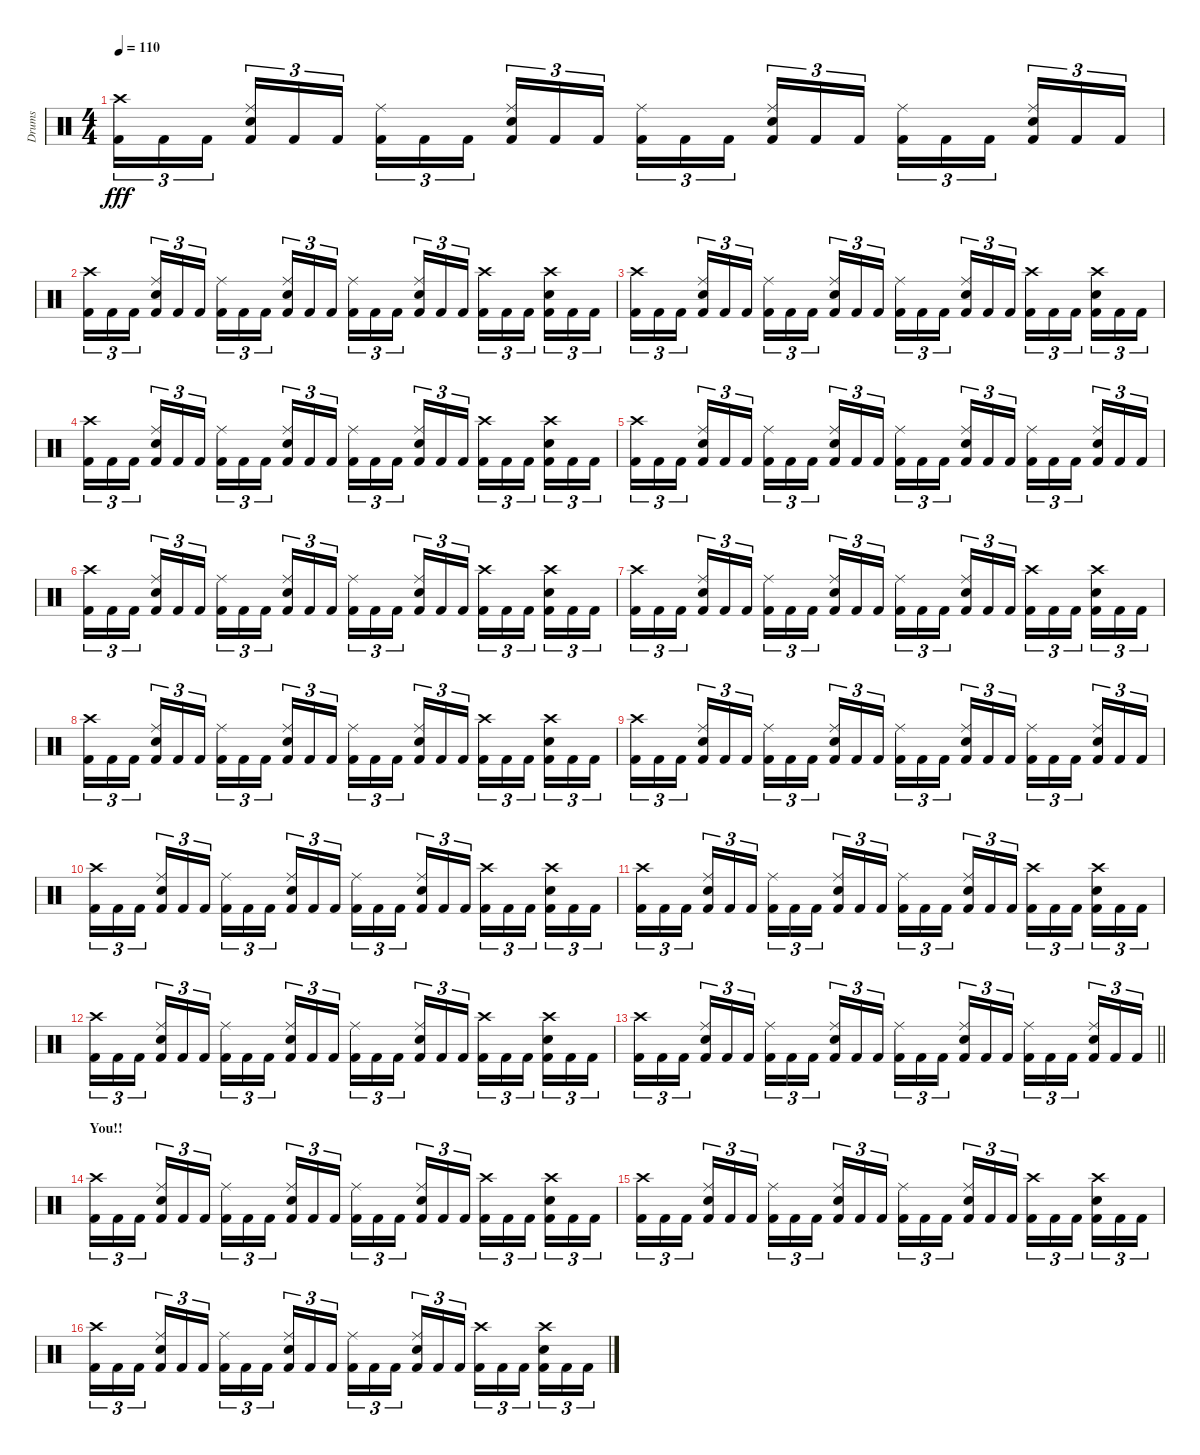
\track ("Drums" "Drums") {instrument percussion}
\staff {score}
\articulation defaults
\ts (4 4)
\tempo 110
\clef neutral
\ks c
("Crash high (hit)" "Kick (hit) 2").16{tu (3 2) dy fff} "Kick (hit) 2".16{tu (3 2)} "Kick (hit) 2".16{tu (3 2) beam splitsecondary} ("Ride (middle)" "Snare (hit) 2" "Kick (hit) 2").16{tu (3 2)} "Kick (hit) 2".16{tu (3 2)} "Kick (hit) 2".16{tu (3 2)} ("Ride (middle)" "Kick (hit) 2").16{tu (3 2)} "Kick (hit) 2".16{tu (3 2)} "Kick (hit) 2".16{tu (3 2) beam splitsecondary} ("Ride (middle)" "Snare (hit) 2" "Kick (hit) 2").16{tu (3 2)} "Kick (hit) 2".16{tu (3 2)} "Kick (hit) 2".16{tu (3 2)} ("Ride (middle)" "Kick (hit) 2").16{tu (3 2)} "Kick (hit) 2".16{tu (3 2)} "Kick (hit) 2".16{tu (3 2) beam splitsecondary} ("Ride (middle)" "Snare (hit) 2" "Kick (hit) 2").16{tu (3 2)} "Kick (hit) 2".16{tu (3 2)} "Kick (hit) 2".16{tu (3 2)} ("Ride (middle)" "Kick (hit) 2").16{tu (3 2)} "Kick (hit) 2".16{tu (3 2)} "Kick (hit) 2".16{tu (3 2) beam splitsecondary} ("Ride (middle)" "Snare (hit) 2" "Kick (hit) 2").16{tu (3 2)} "Kick (hit) 2".16{tu (3 2)} "Kick (hit) 2".16{tu (3 2)} |
("Crash high (hit)" "Kick (hit) 2").16{tu (3 2)} "Kick (hit) 2".16{tu (3 2)} "Kick (hit) 2".16{tu (3 2) beam splitsecondary} ("Ride (middle)" "Snare (hit) 2" "Kick (hit) 2").16{tu (3 2)} "Kick (hit) 2".16{tu (3 2)} "Kick (hit) 2".16{tu (3 2)} ("Ride (middle)" "Kick (hit) 2").16{tu (3 2)} "Kick (hit) 2".16{tu (3 2)} "Kick (hit) 2".16{tu (3 2) beam splitsecondary} ("Ride (middle)" "Snare (hit) 2" "Kick (hit) 2").16{tu (3 2)} "Kick (hit) 2".16{tu (3 2)} "Kick (hit) 2".16{tu (3 2)} ("Ride (middle)" "Kick (hit) 2").16{tu (3 2)} "Kick (hit) 2".16{tu (3 2)} "Kick (hit) 2".16{tu (3 2) beam splitsecondary} ("Ride (middle)" "Snare (hit) 2" "Kick (hit) 2").16{tu (3 2)} "Kick (hit) 2".16{tu (3 2)} "Kick (hit) 2".16{tu (3 2)} ("Crash high (hit)" "Kick (hit) 2").16{tu (3 2)} "Kick (hit) 2".16{tu (3 2)} "Kick (hit) 2".16{tu (3 2) beam splitsecondary} ("Crash high (hit)" "Snare (hit) 2" "Kick (hit) 2").16{tu (3 2)} "Kick (hit) 2".16{tu (3 2)} "Kick (hit) 2".16{tu (3 2)} |
("Crash high (hit)" "Kick (hit) 2").16{tu (3 2)} "Kick (hit) 2".16{tu (3 2)} "Kick (hit) 2".16{tu (3 2) beam splitsecondary} ("Ride (middle)" "Snare (hit) 2" "Kick (hit) 2").16{tu (3 2)} "Kick (hit) 2".16{tu (3 2)} "Kick (hit) 2".16{tu (3 2)} ("Ride (middle)" "Kick (hit) 2").16{tu (3 2)} "Kick (hit) 2".16{tu (3 2)} "Kick (hit) 2".16{tu (3 2) beam splitsecondary} ("Ride (middle)" "Snare (hit) 2" "Kick (hit) 2").16{tu (3 2)} "Kick (hit) 2".16{tu (3 2)} "Kick (hit) 2".16{tu (3 2)} ("Ride (middle)" "Kick (hit) 2").16{tu (3 2)} "Kick (hit) 2".16{tu (3 2)} "Kick (hit) 2".16{tu (3 2) beam splitsecondary} ("Ride (middle)" "Snare (hit) 2" "Kick (hit) 2").16{tu (3 2)} "Kick (hit) 2".16{tu (3 2)} "Kick (hit) 2".16{tu (3 2)} ("Crash high (hit)" "Kick (hit) 2").16{tu (3 2)} "Kick (hit) 2".16{tu (3 2)} "Kick (hit) 2".16{tu (3 2) beam splitsecondary} ("Crash high (hit)" "Snare (hit) 2" "Kick (hit) 2").16{tu (3 2)} "Kick (hit) 2".16{tu (3 2)} "Kick (hit) 2".16{tu (3 2)} |
("Crash high (hit)" "Kick (hit) 2").16{tu (3 2)} "Kick (hit) 2".16{tu (3 2)} "Kick (hit) 2".16{tu (3 2) beam splitsecondary} ("Ride (middle)" "Snare (hit) 2" "Kick (hit) 2").16{tu (3 2)} "Kick (hit) 2".16{tu (3 2)} "Kick (hit) 2".16{tu (3 2)} ("Ride (middle)" "Kick (hit) 2").16{tu (3 2)} "Kick (hit) 2".16{tu (3 2)} "Kick (hit) 2".16{tu (3 2) beam splitsecondary} ("Ride (middle)" "Snare (hit) 2" "Kick (hit) 2").16{tu (3 2)} "Kick (hit) 2".16{tu (3 2)} "Kick (hit) 2".16{tu (3 2)} ("Ride (middle)" "Kick (hit) 2").16{tu (3 2)} "Kick (hit) 2".16{tu (3 2)} "Kick (hit) 2".16{tu (3 2) beam splitsecondary} ("Ride (middle)" "Snare (hit) 2" "Kick (hit) 2").16{tu (3 2)} "Kick (hit) 2".16{tu (3 2)} "Kick (hit) 2".16{tu (3 2)} ("Crash high (hit)" "Kick (hit) 2").16{tu (3 2)} "Kick (hit) 2".16{tu (3 2)} "Kick (hit) 2".16{tu (3 2) beam splitsecondary} ("Crash high (hit)" "Snare (hit) 2" "Kick (hit) 2").16{tu (3 2)} "Kick (hit) 2".16{tu (3 2)} "Kick (hit) 2".16{tu (3 2)} |
("Crash high (hit)" "Kick (hit) 2").16{tu (3 2)} "Kick (hit) 2".16{tu (3 2)} "Kick (hit) 2".16{tu (3 2) beam splitsecondary} ("Ride (middle)" "Snare (hit) 2" "Kick (hit) 2").16{tu (3 2)} "Kick (hit) 2".16{tu (3 2)} "Kick (hit) 2".16{tu (3 2)} ("Ride (middle)" "Kick (hit) 2").16{tu (3 2)} "Kick (hit) 2".16{tu (3 2)} "Kick (hit) 2".16{tu (3 2) beam splitsecondary} ("Ride (middle)" "Snare (hit) 2" "Kick (hit) 2").16{tu (3 2)} "Kick (hit) 2".16{tu (3 2)} "Kick (hit) 2".16{tu (3 2)} ("Ride (middle)" "Kick (hit) 2").16{tu (3 2)} "Kick (hit) 2".16{tu (3 2)} "Kick (hit) 2".16{tu (3 2) beam splitsecondary} ("Ride (middle)" "Snare (hit) 2" "Kick (hit) 2").16{tu (3 2)} "Kick (hit) 2".16{tu (3 2)} "Kick (hit) 2".16{tu (3 2)} ("Ride (middle)" "Kick (hit) 2").16{tu (3 2)} "Kick (hit) 2".16{tu (3 2)} "Kick (hit) 2".16{tu (3 2) beam splitsecondary} ("Ride (middle)" "Snare (hit) 2" "Kick (hit) 2").16{tu (3 2)} "Kick (hit) 2".16{tu (3 2)} "Kick (hit) 2".16{tu (3 2)} |
("Crash high (hit)" "Kick (hit) 2").16{tu (3 2)} "Kick (hit) 2".16{tu (3 2)} "Kick (hit) 2".16{tu (3 2) beam splitsecondary} ("Ride (middle)" "Snare (hit) 2" "Kick (hit) 2").16{tu (3 2)} "Kick (hit) 2".16{tu (3 2)} "Kick (hit) 2".16{tu (3 2)} ("Ride (middle)" "Kick (hit) 2").16{tu (3 2)} "Kick (hit) 2".16{tu (3 2)} "Kick (hit) 2".16{tu (3 2) beam splitsecondary} ("Ride (middle)" "Snare (hit) 2" "Kick (hit) 2").16{tu (3 2)} "Kick (hit) 2".16{tu (3 2)} "Kick (hit) 2".16{tu (3 2)} ("Ride (middle)" "Kick (hit) 2").16{tu (3 2)} "Kick (hit) 2".16{tu (3 2)} "Kick (hit) 2".16{tu (3 2) beam splitsecondary} ("Ride (middle)" "Snare (hit) 2" "Kick (hit) 2").16{tu (3 2)} "Kick (hit) 2".16{tu (3 2)} "Kick (hit) 2".16{tu (3 2)} ("Crash high (hit)" "Kick (hit) 2").16{tu (3 2)} "Kick (hit) 2".16{tu (3 2)} "Kick (hit) 2".16{tu (3 2) beam splitsecondary} ("Crash high (hit)" "Snare (hit) 2" "Kick (hit) 2").16{tu (3 2)} "Kick (hit) 2".16{tu (3 2)} "Kick (hit) 2".16{tu (3 2)} |
("Crash high (hit)" "Kick (hit) 2").16{tu (3 2)} "Kick (hit) 2".16{tu (3 2)} "Kick (hit) 2".16{tu (3 2) beam splitsecondary} ("Ride (middle)" "Snare (hit) 2" "Kick (hit) 2").16{tu (3 2)} "Kick (hit) 2".16{tu (3 2)} "Kick (hit) 2".16{tu (3 2)} ("Ride (middle)" "Kick (hit) 2").16{tu (3 2)} "Kick (hit) 2".16{tu (3 2)} "Kick (hit) 2".16{tu (3 2) beam splitsecondary} ("Ride (middle)" "Snare (hit) 2" "Kick (hit) 2").16{tu (3 2)} "Kick (hit) 2".16{tu (3 2)} "Kick (hit) 2".16{tu (3 2)} ("Ride (middle)" "Kick (hit) 2").16{tu (3 2)} "Kick (hit) 2".16{tu (3 2)} "Kick (hit) 2".16{tu (3 2) beam splitsecondary} ("Ride (middle)" "Snare (hit) 2" "Kick (hit) 2").16{tu (3 2)} "Kick (hit) 2".16{tu (3 2)} "Kick (hit) 2".16{tu (3 2)} ("Crash high (hit)" "Kick (hit) 2").16{tu (3 2)} "Kick (hit) 2".16{tu (3 2)} "Kick (hit) 2".16{tu (3 2) beam splitsecondary} ("Crash high (hit)" "Snare (hit) 2" "Kick (hit) 2").16{tu (3 2)} "Kick (hit) 2".16{tu (3 2)} "Kick (hit) 2".16{tu (3 2)} |
("Crash high (hit)" "Kick (hit) 2").16{tu (3 2)} "Kick (hit) 2".16{tu (3 2)} "Kick (hit) 2".16{tu (3 2) beam splitsecondary} ("Ride (middle)" "Snare (hit) 2" "Kick (hit) 2").16{tu (3 2)} "Kick (hit) 2".16{tu (3 2)} "Kick (hit) 2".16{tu (3 2)} ("Ride (middle)" "Kick (hit) 2").16{tu (3 2)} "Kick (hit) 2".16{tu (3 2)} "Kick (hit) 2".16{tu (3 2) beam splitsecondary} ("Ride (middle)" "Snare (hit) 2" "Kick (hit) 2").16{tu (3 2)} "Kick (hit) 2".16{tu (3 2)} "Kick (hit) 2".16{tu (3 2)} ("Ride (middle)" "Kick (hit) 2").16{tu (3 2)} "Kick (hit) 2".16{tu (3 2)} "Kick (hit) 2".16{tu (3 2) beam splitsecondary} ("Ride (middle)" "Snare (hit) 2" "Kick (hit) 2").16{tu (3 2)} "Kick (hit) 2".16{tu (3 2)} "Kick (hit) 2".16{tu (3 2)} ("Crash high (hit)" "Kick (hit) 2").16{tu (3 2)} "Kick (hit) 2".16{tu (3 2)} "Kick (hit) 2".16{tu (3 2) beam splitsecondary} ("Crash high (hit)" "Snare (hit) 2" "Kick (hit) 2").16{tu (3 2)} "Kick (hit) 2".16{tu (3 2)} "Kick (hit) 2".16{tu (3 2)} |
("Crash high (hit)" "Kick (hit) 2").16{tu (3 2)} "Kick (hit) 2".16{tu (3 2)} "Kick (hit) 2".16{tu (3 2) beam splitsecondary} ("Ride (middle)" "Snare (hit) 2" "Kick (hit) 2").16{tu (3 2)} "Kick (hit) 2".16{tu (3 2)} "Kick (hit) 2".16{tu (3 2)} ("Ride (middle)" "Kick (hit) 2").16{tu (3 2)} "Kick (hit) 2".16{tu (3 2)} "Kick (hit) 2".16{tu (3 2) beam splitsecondary} ("Ride (middle)" "Snare (hit) 2" "Kick (hit) 2").16{tu (3 2)} "Kick (hit) 2".16{tu (3 2)} "Kick (hit) 2".16{tu (3 2)} ("Ride (middle)" "Kick (hit) 2").16{tu (3 2)} "Kick (hit) 2".16{tu (3 2)} "Kick (hit) 2".16{tu (3 2) beam splitsecondary} ("Ride (middle)" "Snare (hit) 2" "Kick (hit) 2").16{tu (3 2)} "Kick (hit) 2".16{tu (3 2)} "Kick (hit) 2".16{tu (3 2)} ("Ride (middle)" "Kick (hit) 2").16{tu (3 2)} "Kick (hit) 2".16{tu (3 2)} "Kick (hit) 2".16{tu (3 2) beam splitsecondary} ("Ride (middle)" "Snare (hit) 2" "Kick (hit) 2").16{tu (3 2)} "Kick (hit) 2".16{tu (3 2)} "Kick (hit) 2".16{tu (3 2)} |
("Crash high (hit)" "Kick (hit) 2").16{tu (3 2)} "Kick (hit) 2".16{tu (3 2)} "Kick (hit) 2".16{tu (3 2) beam splitsecondary} ("Ride (middle)" "Snare (hit) 2" "Kick (hit) 2").16{tu (3 2)} "Kick (hit) 2".16{tu (3 2)} "Kick (hit) 2".16{tu (3 2)} ("Ride (middle)" "Kick (hit) 2").16{tu (3 2)} "Kick (hit) 2".16{tu (3 2)} "Kick (hit) 2".16{tu (3 2) beam splitsecondary} ("Ride (middle)" "Snare (hit) 2" "Kick (hit) 2").16{tu (3 2)} "Kick (hit) 2".16{tu (3 2)} "Kick (hit) 2".16{tu (3 2)} ("Ride (middle)" "Kick (hit) 2").16{tu (3 2)} "Kick (hit) 2".16{tu (3 2)} "Kick (hit) 2".16{tu (3 2) beam splitsecondary} ("Ride (middle)" "Snare (hit) 2" "Kick (hit) 2").16{tu (3 2)} "Kick (hit) 2".16{tu (3 2)} "Kick (hit) 2".16{tu (3 2)} ("Crash high (hit)" "Kick (hit) 2").16{tu (3 2)} "Kick (hit) 2".16{tu (3 2)} "Kick (hit) 2".16{tu (3 2) beam splitsecondary} ("Crash high (hit)" "Snare (hit) 2" "Kick (hit) 2").16{tu (3 2)} "Kick (hit) 2".16{tu (3 2)} "Kick (hit) 2".16{tu (3 2)} |
("Crash high (hit)" "Kick (hit) 2").16{tu (3 2)} "Kick (hit) 2".16{tu (3 2)} "Kick (hit) 2".16{tu (3 2) beam splitsecondary} ("Ride (middle)" "Snare (hit) 2" "Kick (hit) 2").16{tu (3 2)} "Kick (hit) 2".16{tu (3 2)} "Kick (hit) 2".16{tu (3 2)} ("Ride (middle)" "Kick (hit) 2").16{tu (3 2)} "Kick (hit) 2".16{tu (3 2)} "Kick (hit) 2".16{tu (3 2) beam splitsecondary} ("Ride (middle)" "Snare (hit) 2" "Kick (hit) 2").16{tu (3 2)} "Kick (hit) 2".16{tu (3 2)} "Kick (hit) 2".16{tu (3 2)} ("Ride (middle)" "Kick (hit) 2").16{tu (3 2)} "Kick (hit) 2".16{tu (3 2)} "Kick (hit) 2".16{tu (3 2) beam splitsecondary} ("Ride (middle)" "Snare (hit) 2" "Kick (hit) 2").16{tu (3 2)} "Kick (hit) 2".16{tu (3 2)} "Kick (hit) 2".16{tu (3 2)} ("Crash high (hit)" "Kick (hit) 2").16{tu (3 2)} "Kick (hit) 2".16{tu (3 2)} "Kick (hit) 2".16{tu (3 2) beam splitsecondary} ("Crash high (hit)" "Snare (hit) 2" "Kick (hit) 2").16{tu (3 2)} "Kick (hit) 2".16{tu (3 2)} "Kick (hit) 2".16{tu (3 2)} |
("Crash high (hit)" "Kick (hit) 2").16{tu (3 2)} "Kick (hit) 2".16{tu (3 2)} "Kick (hit) 2".16{tu (3 2) beam splitsecondary} ("Ride (middle)" "Snare (hit) 2" "Kick (hit) 2").16{tu (3 2)} "Kick (hit) 2".16{tu (3 2)} "Kick (hit) 2".16{tu (3 2)} ("Ride (middle)" "Kick (hit) 2").16{tu (3 2)} "Kick (hit) 2".16{tu (3 2)} "Kick (hit) 2".16{tu (3 2) beam splitsecondary} ("Ride (middle)" "Snare (hit) 2" "Kick (hit) 2").16{tu (3 2)} "Kick (hit) 2".16{tu (3 2)} "Kick (hit) 2".16{tu (3 2)} ("Ride (middle)" "Kick (hit) 2").16{tu (3 2)} "Kick (hit) 2".16{tu (3 2)} "Kick (hit) 2".16{tu (3 2) beam splitsecondary} ("Ride (middle)" "Snare (hit) 2" "Kick (hit) 2").16{tu (3 2)} "Kick (hit) 2".16{tu (3 2)} "Kick (hit) 2".16{tu (3 2)} ("Crash high (hit)" "Kick (hit) 2").16{tu (3 2)} "Kick (hit) 2".16{tu (3 2)} "Kick (hit) 2".16{tu (3 2) beam splitsecondary} ("Crash high (hit)" "Snare (hit) 2" "Kick (hit) 2").16{tu (3 2)} "Kick (hit) 2".16{tu (3 2)} "Kick (hit) 2".16{tu (3 2)} |
\barLineRight lightlight
("Crash high (hit)" "Kick (hit) 2").16{tu (3 2)} "Kick (hit) 2".16{tu (3 2)} "Kick (hit) 2".16{tu (3 2) beam splitsecondary} ("Ride (middle)" "Snare (hit) 2" "Kick (hit) 2").16{tu (3 2)} "Kick (hit) 2".16{tu (3 2)} "Kick (hit) 2".16{tu (3 2)} ("Ride (middle)" "Kick (hit) 2").16{tu (3 2)} "Kick (hit) 2".16{tu (3 2)} "Kick (hit) 2".16{tu (3 2) beam splitsecondary} ("Ride (middle)" "Snare (hit) 2" "Kick (hit) 2").16{tu (3 2)} "Kick (hit) 2".16{tu (3 2)} "Kick (hit) 2".16{tu (3 2)} ("Ride (middle)" "Kick (hit) 2").16{tu (3 2)} "Kick (hit) 2".16{tu (3 2)} "Kick (hit) 2".16{tu (3 2) beam splitsecondary} ("Ride (middle)" "Snare (hit) 2" "Kick (hit) 2").16{tu (3 2)} "Kick (hit) 2".16{tu (3 2)} "Kick (hit) 2".16{tu (3 2)} ("Ride (middle)" "Kick (hit) 2").16{tu (3 2)} "Kick (hit) 2".16{tu (3 2)} "Kick (hit) 2".16{tu (3 2) beam splitsecondary} ("Ride (middle)" "Snare (hit) 2" "Kick (hit) 2").16{tu (3 2)} "Kick (hit) 2".16{tu (3 2)} "Kick (hit) 2".16{tu (3 2)} |
\section ("" "You!!")
("Crash high (hit)" "Kick (hit) 2").16{tu (3 2)} "Kick (hit) 2".16{tu (3 2)} "Kick (hit) 2".16{tu (3 2) beam splitsecondary} ("Ride (middle)" "Snare (hit) 2" "Kick (hit) 2").16{tu (3 2)} "Kick (hit) 2".16{tu (3 2)} "Kick (hit) 2".16{tu (3 2)} ("Ride (middle)" "Kick (hit) 2").16{tu (3 2)} "Kick (hit) 2".16{tu (3 2)} "Kick (hit) 2".16{tu (3 2) beam splitsecondary} ("Ride (middle)" "Snare (hit) 2" "Kick (hit) 2").16{tu (3 2)} "Kick (hit) 2".16{tu (3 2)} "Kick (hit) 2".16{tu (3 2)} ("Ride (middle)" "Kick (hit) 2").16{tu (3 2)} "Kick (hit) 2".16{tu (3 2)} "Kick (hit) 2".16{tu (3 2) beam splitsecondary} ("Ride (middle)" "Snare (hit) 2" "Kick (hit) 2").16{tu (3 2)} "Kick (hit) 2".16{tu (3 2)} "Kick (hit) 2".16{tu (3 2)} ("Crash high (hit)" "Kick (hit) 2").16{tu (3 2)} "Kick (hit) 2".16{tu (3 2)} "Kick (hit) 2".16{tu (3 2) beam splitsecondary} ("Crash high (hit)" "Snare (hit) 2" "Kick (hit) 2").16{tu (3 2)} "Kick (hit) 2".16{tu (3 2)} "Kick (hit) 2".16{tu (3 2)} |
("Crash high (hit)" "Kick (hit) 2").16{tu (3 2)} "Kick (hit) 2".16{tu (3 2)} "Kick (hit) 2".16{tu (3 2) beam splitsecondary} ("Ride (middle)" "Snare (hit) 2" "Kick (hit) 2").16{tu (3 2)} "Kick (hit) 2".16{tu (3 2)} "Kick (hit) 2".16{tu (3 2)} ("Ride (middle)" "Kick (hit) 2").16{tu (3 2)} "Kick (hit) 2".16{tu (3 2)} "Kick (hit) 2".16{tu (3 2) beam splitsecondary} ("Ride (middle)" "Snare (hit) 2" "Kick (hit) 2").16{tu (3 2)} "Kick (hit) 2".16{tu (3 2)} "Kick (hit) 2".16{tu (3 2)} ("Ride (middle)" "Kick (hit) 2").16{tu (3 2)} "Kick (hit) 2".16{tu (3 2)} "Kick (hit) 2".16{tu (3 2) beam splitsecondary} ("Ride (middle)" "Snare (hit) 2" "Kick (hit) 2").16{tu (3 2)} "Kick (hit) 2".16{tu (3 2)} "Kick (hit) 2".16{tu (3 2)} ("Crash high (hit)" "Kick (hit) 2").16{tu (3 2)} "Kick (hit) 2".16{tu (3 2)} "Kick (hit) 2".16{tu (3 2) beam splitsecondary} ("Crash high (hit)" "Snare (hit) 2" "Kick (hit) 2").16{tu (3 2)} "Kick (hit) 2".16{tu (3 2)} "Kick (hit) 2".16{tu (3 2)} |
("Crash high (hit)" "Kick (hit) 2").16{tu (3 2)} "Kick (hit) 2".16{tu (3 2)} "Kick (hit) 2".16{tu (3 2) beam splitsecondary} ("Ride (middle)" "Snare (hit) 2" "Kick (hit) 2").16{tu (3 2)} "Kick (hit) 2".16{tu (3 2)} "Kick (hit) 2".16{tu (3 2)} ("Ride (middle)" "Kick (hit) 2").16{tu (3 2)} "Kick (hit) 2".16{tu (3 2)} "Kick (hit) 2".16{tu (3 2) beam splitsecondary} ("Ride (middle)" "Snare (hit) 2" "Kick (hit) 2").16{tu (3 2)} "Kick (hit) 2".16{tu (3 2)} "Kick (hit) 2".16{tu (3 2)} ("Ride (middle)" "Kick (hit) 2").16{tu (3 2)} "Kick (hit) 2".16{tu (3 2)} "Kick (hit) 2".16{tu (3 2) beam splitsecondary} ("Ride (middle)" "Snare (hit) 2" "Kick (hit) 2").16{tu (3 2)} "Kick (hit) 2".16{tu (3 2)} "Kick (hit) 2".16{tu (3 2)} ("Crash high (hit)" "Kick (hit) 2").16{tu (3 2)} "Kick (hit) 2".16{tu (3 2)} "Kick (hit) 2".16{tu (3 2) beam splitsecondary} ("Crash high (hit)" "Snare (hit) 2" "Kick (hit) 2").16{tu (3 2)} "Kick (hit) 2".16{tu (3 2)} "Kick (hit) 2".16{tu (3 2)}
